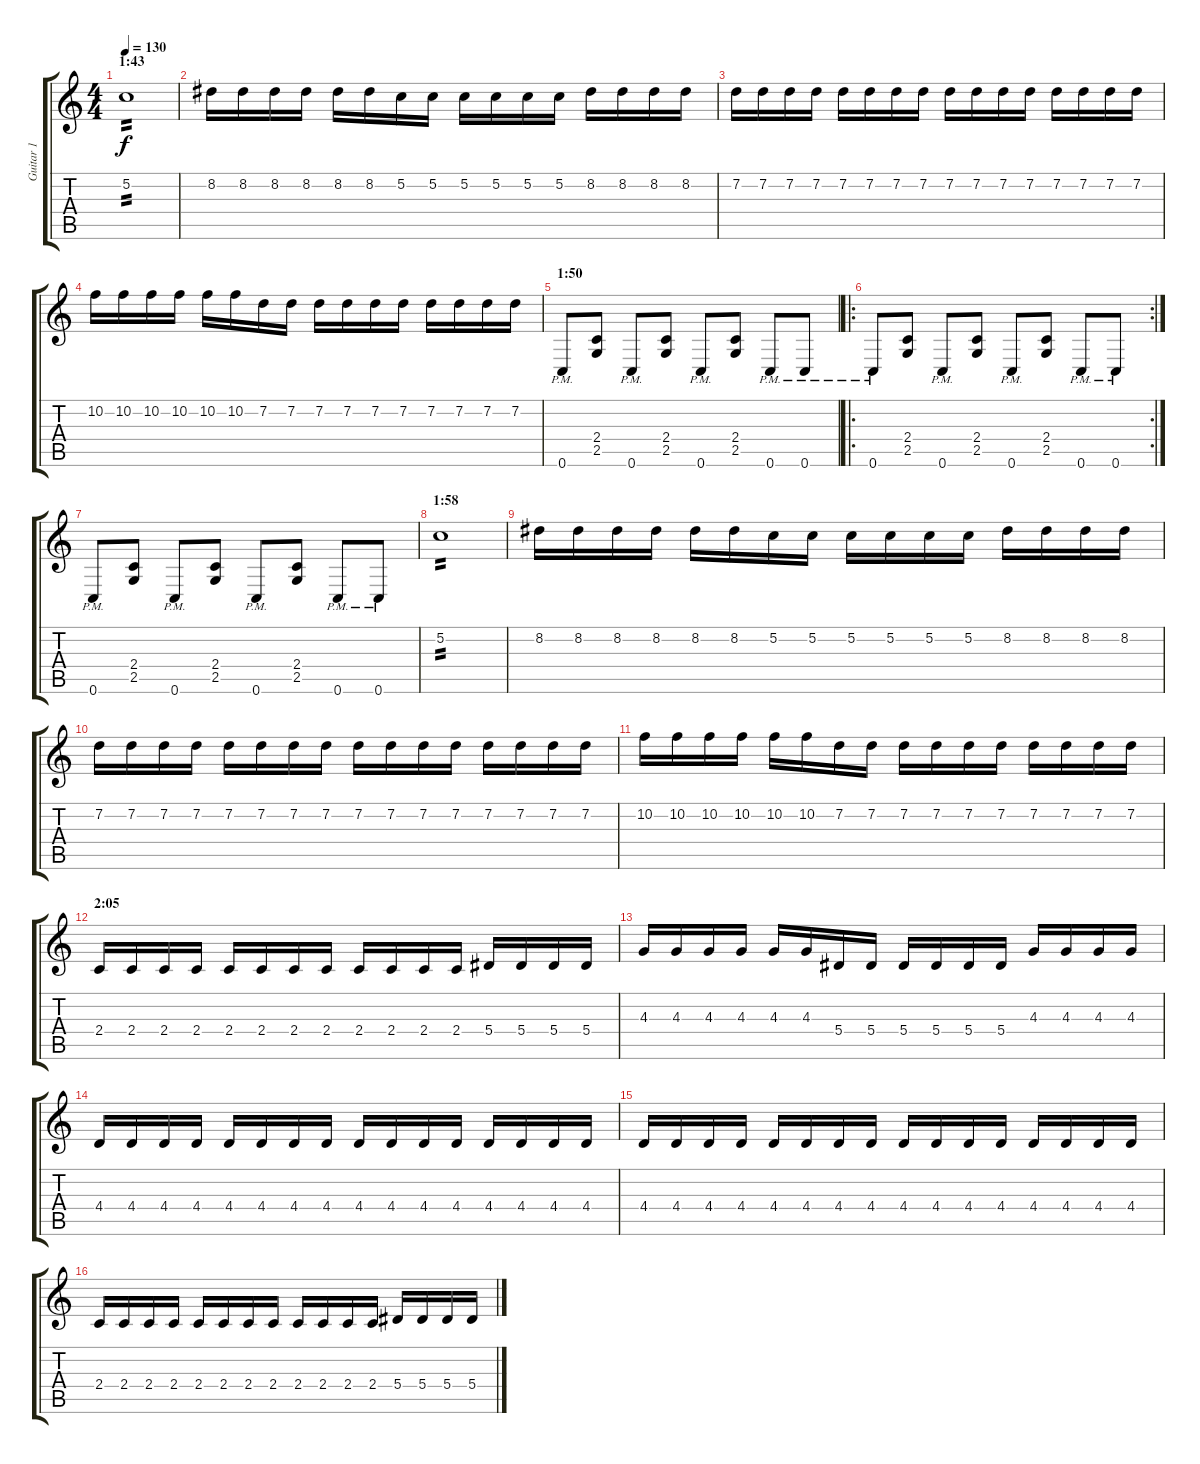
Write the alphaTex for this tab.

\track ("Guitar 1" "Guitar 1") {instrument distortionguitar}
\staff {score tabs}
\tuning (C4 G3 Eb3 Bb2 F2 C2) {hide}
\ts (4 4)
\section ("" "1:43")
\tempo 130
\clef g2
\ks c
5.2.1{tp 2 dy f instrument overdrivenguitar} |
8.2.16 8.2.16 8.2.16 8.2.16 8.2.16 8.2.16 5.2.16 5.2.16 5.2.16 5.2.16 5.2.16 5.2.16 8.2.16 8.2.16 8.2.16 8.2.16 |
7.2.16 7.2.16 7.2.16 7.2.16 7.2.16 7.2.16 7.2.16 7.2.16 7.2.16 7.2.16 7.2.16 7.2.16 7.2.16 7.2.16 7.2.16 7.2.16 |
10.2.16 10.2.16 10.2.16 10.2.16 10.2.16 10.2.16 7.2.16 7.2.16 7.2.16 7.2.16 7.2.16 7.2.16 7.2.16 7.2.16 7.2.16 7.2.16 |
\section ("" "1:50")
0.6{pm}.8{instrument distortionguitar} (2.4 2.5).8 0.6{pm}.8 (2.4 2.5).8 0.6{pm}.8 (2.4 2.5).8 0.6{pm}.8 0.6{pm}.8 |
\ro
\rc 2
0.6{pm}.8 (2.4 2.5).8 0.6{pm}.8 (2.4 2.5).8 0.6{pm}.8 (2.4 2.5).8 0.6{pm}.8 0.6{pm}.8 |
0.6{pm}.8 (2.4 2.5).8 0.6{pm}.8 (2.4 2.5).8 0.6{pm}.8 (2.4 2.5).8 0.6{pm}.8 0.6{pm}.8 |
\section ("" "1:58")
5.2.1{tp 2 instrument overdrivenguitar} |
8.2.16 8.2.16 8.2.16 8.2.16 8.2.16 8.2.16 5.2.16 5.2.16 5.2.16 5.2.16 5.2.16 5.2.16 8.2.16 8.2.16 8.2.16 8.2.16 |
7.2.16 7.2.16 7.2.16 7.2.16 7.2.16 7.2.16 7.2.16 7.2.16 7.2.16 7.2.16 7.2.16 7.2.16 7.2.16 7.2.16 7.2.16 7.2.16 |
10.2.16 10.2.16 10.2.16 10.2.16 10.2.16 10.2.16 7.2.16 7.2.16 7.2.16 7.2.16 7.2.16 7.2.16 7.2.16 7.2.16 7.2.16 7.2.16 |
\section ("" "2:05")
2.4.16{instrument overdrivenguitar} 2.4.16 2.4.16 2.4.16 2.4.16 2.4.16 2.4.16 2.4.16 2.4.16 2.4.16 2.4.16 2.4.16 5.4.16 5.4.16 5.4.16 5.4.16 |
4.3.16 4.3.16 4.3.16 4.3.16 4.3.16 4.3.16 5.4.16 5.4.16 5.4.16 5.4.16 5.4.16 5.4.16 4.3.16 4.3.16 4.3.16 4.3.16 |
4.4.16 4.4.16 4.4.16 4.4.16 4.4.16 4.4.16 4.4.16 4.4.16 4.4.16 4.4.16 4.4.16 4.4.16 4.4.16 4.4.16 4.4.16 4.4.16 |
4.4.16 4.4.16 4.4.16 4.4.16 4.4.16 4.4.16 4.4.16 4.4.16 4.4.16 4.4.16 4.4.16 4.4.16 4.4.16 4.4.16 4.4.16 4.4.16 |
2.4.16 2.4.16 2.4.16 2.4.16 2.4.16 2.4.16 2.4.16 2.4.16 2.4.16 2.4.16 2.4.16 2.4.16 5.4.16 5.4.16 5.4.16 5.4.16
